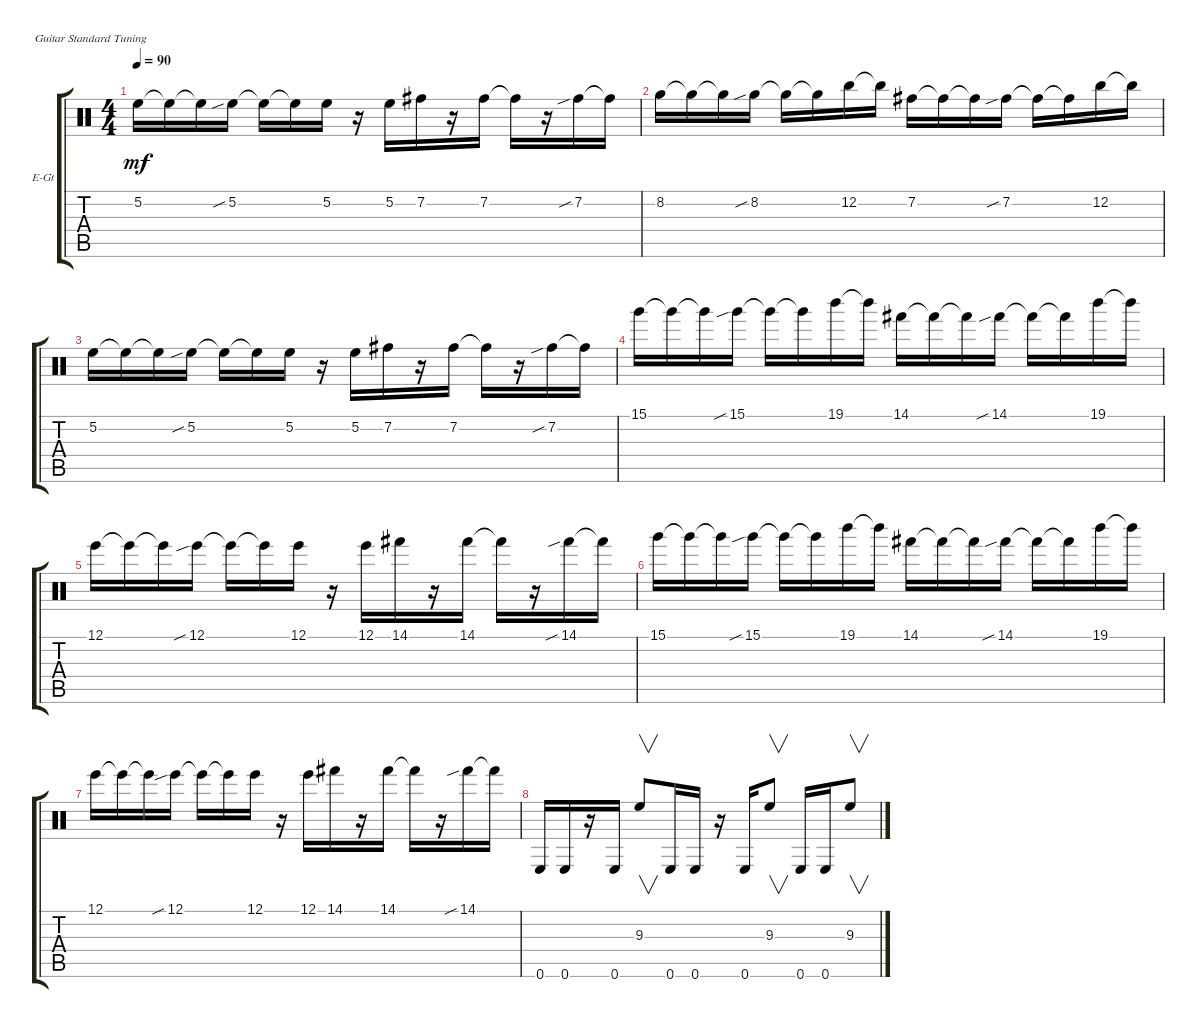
\defaultSystemsLayout 4
\bracketExtendMode groupsimilarinstruments
\firstSystemTrackNameOrientation horizontal
\otherSystemsTrackNameOrientation horizontal
\track ("Electric Guitar" "E-Gt") {instrument overdrivenguitar}
\staff {score tabs}
\tuning (E4 B3 G3 D3 A2 E2)
\ts (4 4)
\tempo 90
\clef neutral
\ks c
5.2.16{dy mf} 5.2{t}.16 5.2{t}.16 5.2{sib}.16 5.2{t}.16 5.2{t}.16 5.2.16 r.16 5.2.16 7.2.16 r.16 7.2.16 7.2{t}.16 r.16 7.2{sib}.16 7.2{t}.16 |
8.2.16 8.2{t}.16 8.2{t}.16 8.2{sib}.16 8.2{t}.16 8.2{t}.16 12.2.16 12.2{t}.16 7.2.16 7.2{t}.16 7.2{t}.16 7.2{sib}.16 7.2{t}.16 7.2{t}.16 12.2.16 12.2{t}.16 |
5.2.16 5.2{t}.16 5.2{t}.16 5.2{sib}.16 5.2{t}.16 5.2{t}.16 5.2.16 r.16 5.2.16 7.2.16 r.16 7.2.16 7.2{t}.16 r.16 7.2{sib}.16 7.2{t}.16 |
15.1.16 15.1{t}.16 15.1{t}.16 15.1{sib}.16 15.1{t}.16 15.1{t}.16 19.1.16 19.1{t}.16 14.1.16 14.1{t}.16 14.1{t}.16 14.1{sib}.16 14.1{t}.16 14.1{t}.16 19.1.16 19.1{t}.16 |
12.1.16 12.1{t}.16 12.1{t}.16 12.1{sib}.16 12.1{t}.16 12.1{t}.16 12.1.16 r.16 12.1.16 14.1.16 r.16 14.1.16 14.1{t}.16 r.16 14.1{sib}.16 14.1{t}.16 |
15.1.16 15.1{t}.16 15.1{t}.16 15.1{sib}.16 15.1{t}.16 15.1{t}.16 19.1.16 19.1{t}.16 14.1.16 14.1{t}.16 14.1{t}.16 14.1{sib}.16 14.1{t}.16 14.1{t}.16 19.1.16 19.1{t}.16 |
12.1.16 12.1{t}.16 12.1{t}.16 12.1{sib}.16 12.1{t}.16 12.1{t}.16 12.1.16 r.16 12.1.16 14.1.16 r.16 14.1.16 14.1{t}.16 r.16 14.1{sib}.16 14.1{t}.16 |
0.6.16 0.6.16 r.16 0.6.16 9.3.8{v} 0.6.16 0.6.16 r.16 0.6.16 9.3.8{v} 0.6.16 0.6.16 9.3.8{v}
